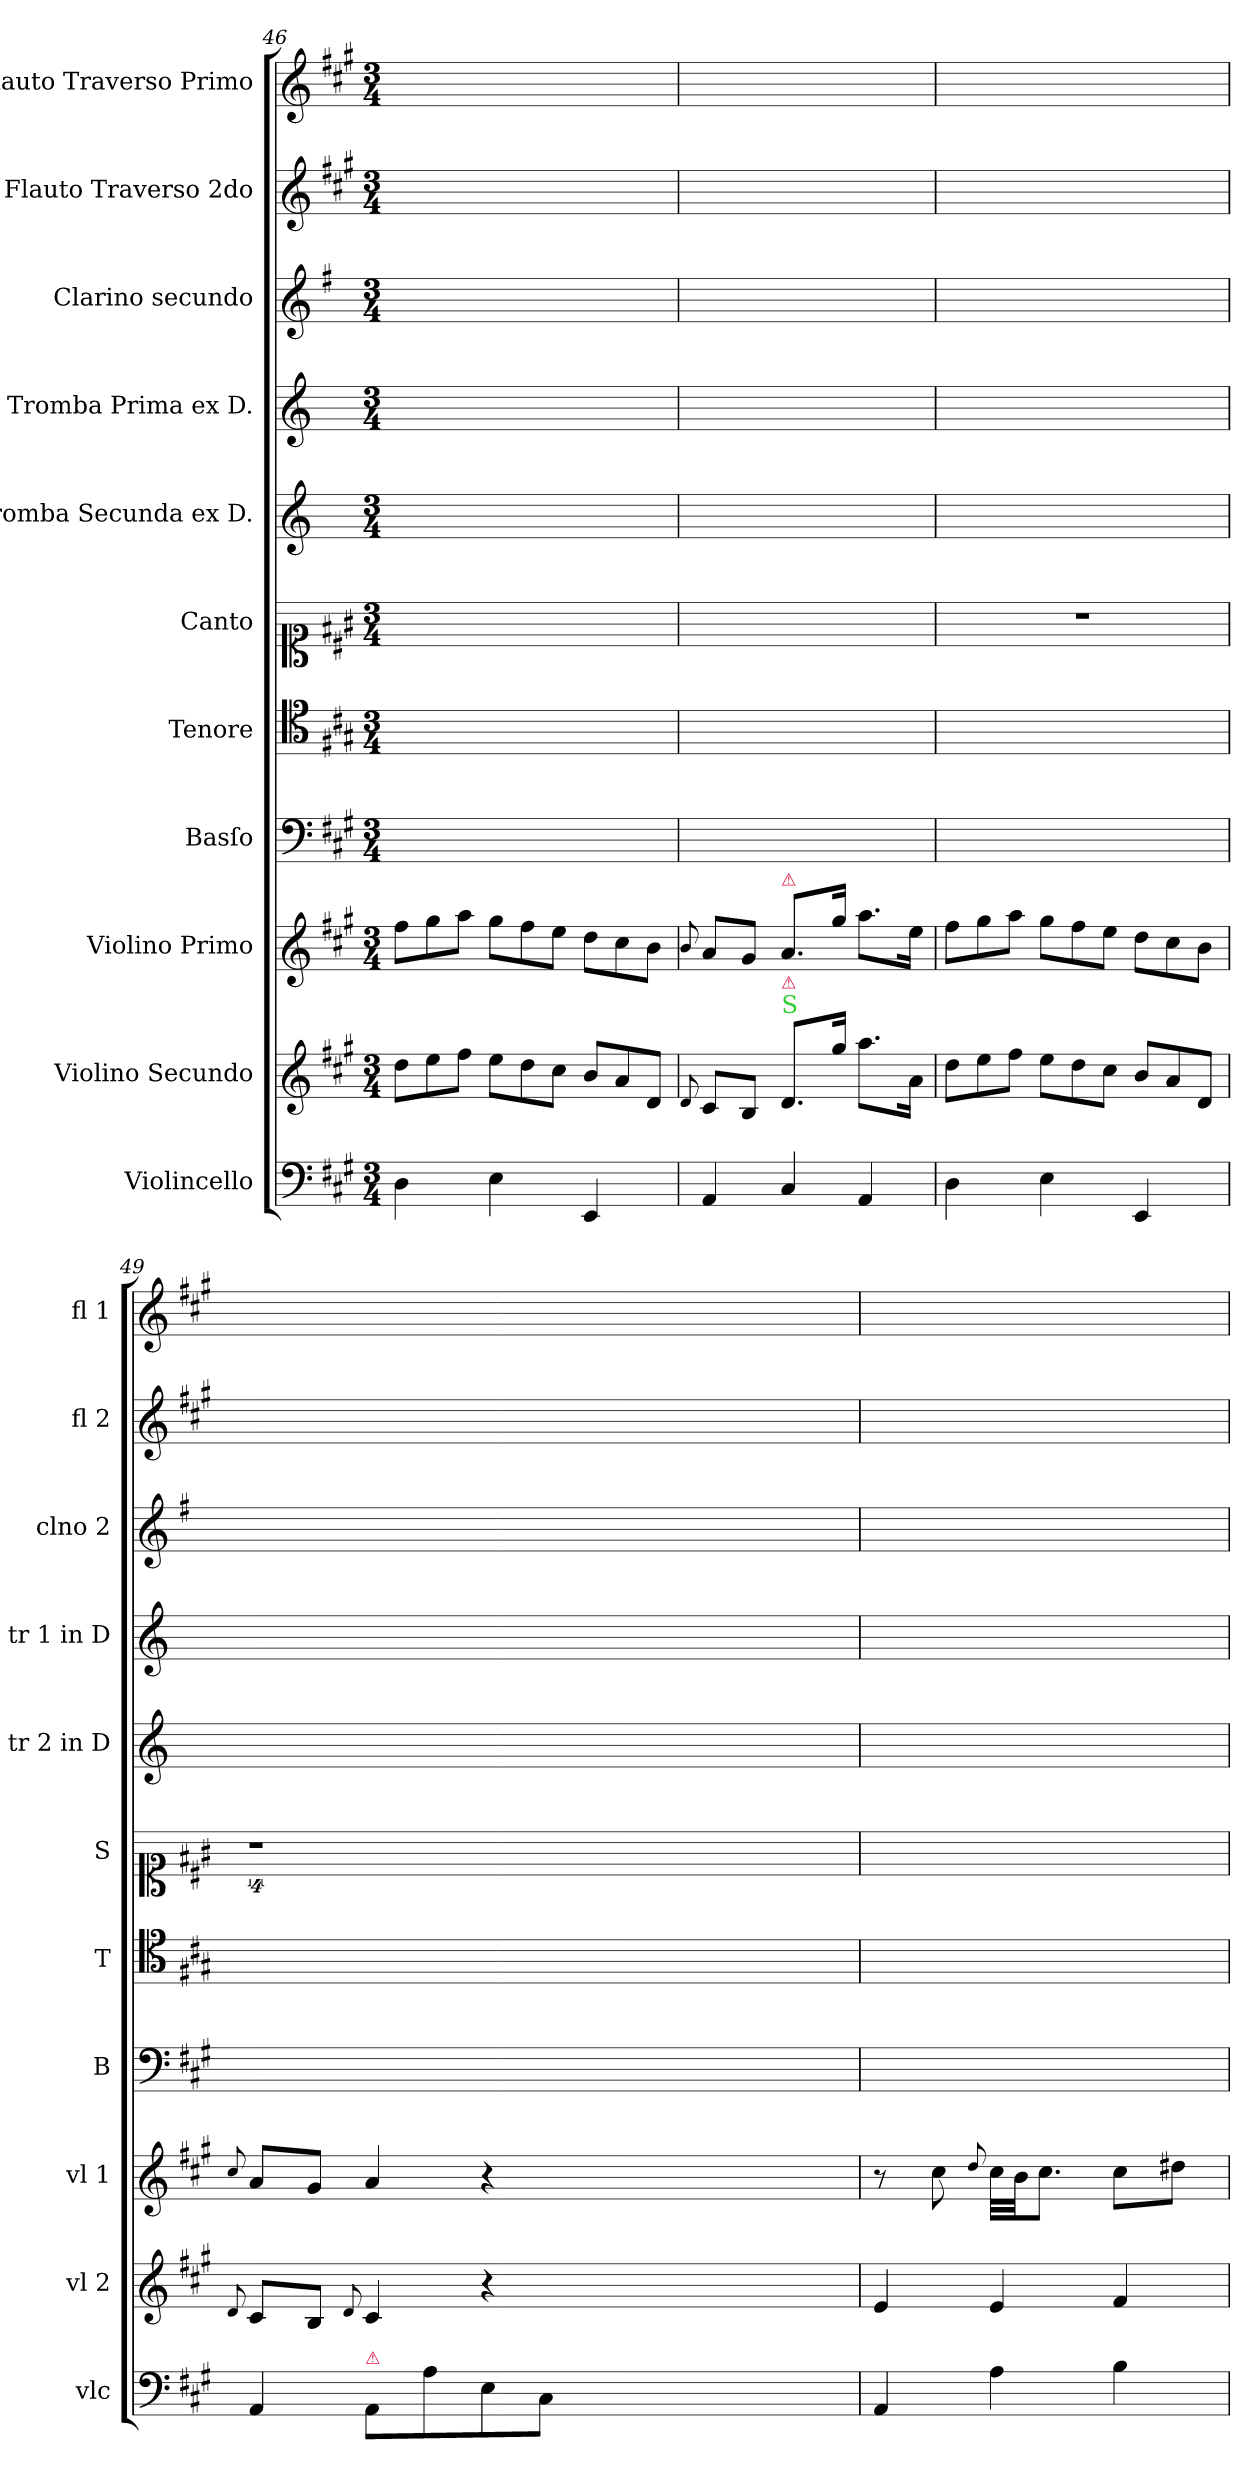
**kern	**kern	**kern	**kern	**kern	**kern	**kern	**kern	**kern	**kern	**kern
*part11	*part10	*part9	*part8	*part7	*part6	*part5	*part4	*part3	*part2	*part1
*staff11	*staff10	*staff9	*staff8	*staff7	*staff6	*staff5	*staff4	*staff3	*staff2	*staff1
*I"Violincello	*I"Violino Secundo	*I"Violino Primo	*I"Basſo	*I"Tenore	*I"Canto	*I"Tromba Secunda ex D.	*I"Tromba Prima ex D.	*I"Clarino secundo	*I"Flauto Traverso 2do	*I"Flauto Traverso Primo
*I'vlc	*I'vl 2	*I'vl 1	*I'B	*I'T	*I'S	*I'tr 2 in D	*I'tr 1 in D	*I'clno 2	*I'fl 2	*I'fl 1
*clefF4	*clefG2	*clefG2	*clefF4	*clefC4	*clefC1	*clefG2	*clefG2	*clefG2	*clefG2	*clefG2
*	*	*	*	*	*	*ITrd-1c-2	*ITrd-1c-2	*ITrd-1c-2	*	*
*k[f#c#g#]	*k[f#c#g#]	*k[f#c#g#]	*k[f#c#g#]	*k[f#c#g#]	*k[f#c#g#]	*k[f#c#]	*k[f#c#]	*k[f#c#g#]	*k[f#c#g#]	*k[f#c#g#]
*M3/4	*M3/4	*M3/4	*M3/4	*M3/4	*M3/4	*M3/4	*M3/4	*M3/4	*M3/4	*M3/4
*	*Xtuplet	*Xtuplet	*	*	*	*	*	*	*	*
=46	=46	=46	=46	=46	=46	=46	=46	=46	=46	=46
4D\	12dd\L	12ff#\L	2.ryy	2.ryy	2.ryy	2.ryy	2.ryy	2.ryy	2.ryy	2.ryy
.	12ee\	12gg#\	.	.	.	.	.	.	.	.
.	12ff#\J	12aa\J	.	.	.	.	.	.	.	.
4E\	12ee\L	12gg#\L	.	.	.	.	.	.	.	.
.	12dd\	12ff#\	.	.	.	.	.	.	.	.
.	12cc#\J	12ee\J	.	.	.	.	.	.	.	.
4EE/	12b/L	12dd\L	.	.	.	.	.	.	.	.
.	12a/	12cc#\	.	.	.	.	.	.	.	.
.	12d/J	12b\J	.	.	.	.	.	.	.	.
=47	=47	=47	=47	=47	=47	=47	=47	=47	=47	=47
.	8qqd/	8qqb/	.	.	.	.	.	.	.	.
4AA/	8c#/L	8a/L	2.ryy	2.ryy	2.ryy	2.ryy	2.ryy	2.ryy	2.ryy	2.ryy
.	8B/J	8g#/J	.	.	.	.	.	.	.	.
!	!	!LO:TX:a:color=crimson:t=⚠	!	!	!	!	!	!	!	!
!	!LO:TX:a:color=limegreen:t=S	!	!	!	!	!	!	!	!	!
!	!LO:TX:a:color=crimson:t=⚠	!	!	!	!	!	!	!	!	!
4C#/	8.d/L	8.a/L	.	.	.	.	.	.	.	.
.	16gg#\Jk	16gg#\Jk	.	.	.	.	.	.	.	.
4AA/	8.aa\L	8.aa\L	.	.	.	.	.	.	.	.
.	16a\Jk	16ee\Jk	.	.	.	.	.	.	.	.
=48	=48	=48	=48	=48	=48	=48	=48	=48	=48	=48
4D\	12dd\L	12ff#\L	2.ryy	2.ryy	2.r	2.ryy	2.ryy	2.ryy	2.ryy	2.ryy
.	12ee\	12gg#\	.	.	.	.	.	.	.	.
.	12ff#\J	12aa\J	.	.	.	.	.	.	.	.
4E\	12ee\L	12gg#\L	.	.	.	.	.	.	.	.
.	12dd\	12ff#\	.	.	.	.	.	.	.	.
.	12cc#\J	12ee\J	.	.	.	.	.	.	.	.
4EE/	12b/L	12dd\L	.	.	.	.	.	.	.	.
.	12a/	12cc#\	.	.	.	.	.	.	.	.
.	12d/J	12b\J	.	.	.	.	.	.	.	.
=49	=49	=49	=49	=49	=49	=49	=49	=49	=49	=49
.	8qqd/	8qqcc#/	.	.	.	.	.	.	.	.
4AA/	8c#/L	8a/L	2.ryy	2.ryy	4%9r	2.ryy	2.ryy	2.ryy	2.ryy	2.ryy
.	8B/J	8g#/J	.	.	.	.	.	.	.	.
.	8qqd/	.	.	.	.	.	.	.	.	.
!LO:TX:a:color=crimson:t=⚠	!	!	!	!	!	!	!	!	!	!
8AA/L	4c#/	4a/	.	.	.	.	.	.	.	.
8A\	.	.	.	.	.	.	.	.	.	.
8E\	4r	4r	.	.	.	.	.	.	.	.
8C#\J	.	.	.	.	.	.	.	.	.	.
1.ryy	1.ryy	1.ryy	1.ryy	1.ryy	.	1.ryy	1.ryy	1.ryy	1.ryy	1.ryy
=50	=50	=50	=50	=50	=50	=50	=50	=50	=50	=50
4AA/	4e/	8r	2.ryy	2.ryy	2.ryy	2.ryy	2.ryy	2.ryy	2.ryy	2.ryy
.	.	8cc#\	.	.	.	.	.	.	.	.
.	.	8qqdd/	.	.	.	.	.	.	.	.
4A\	4e/	32cc#\LLL	.	.	.	.	.	.	.	.
.	.	32b\JJ	.	.	.	.	.	.	.	.
.	.	8.cc#\J	.	.	.	.	.	.	.	.
4B\	4f#/	8cc#\L	.	.	.	.	.	.	.	.
.	.	8dd#X\J	.	.	.	.	.	.	.	.
=	=	=	=	=	=	=	=	=	=	=
*-	*-	*-	*-	*-	*-	*-	*-	*-	*-	*-
